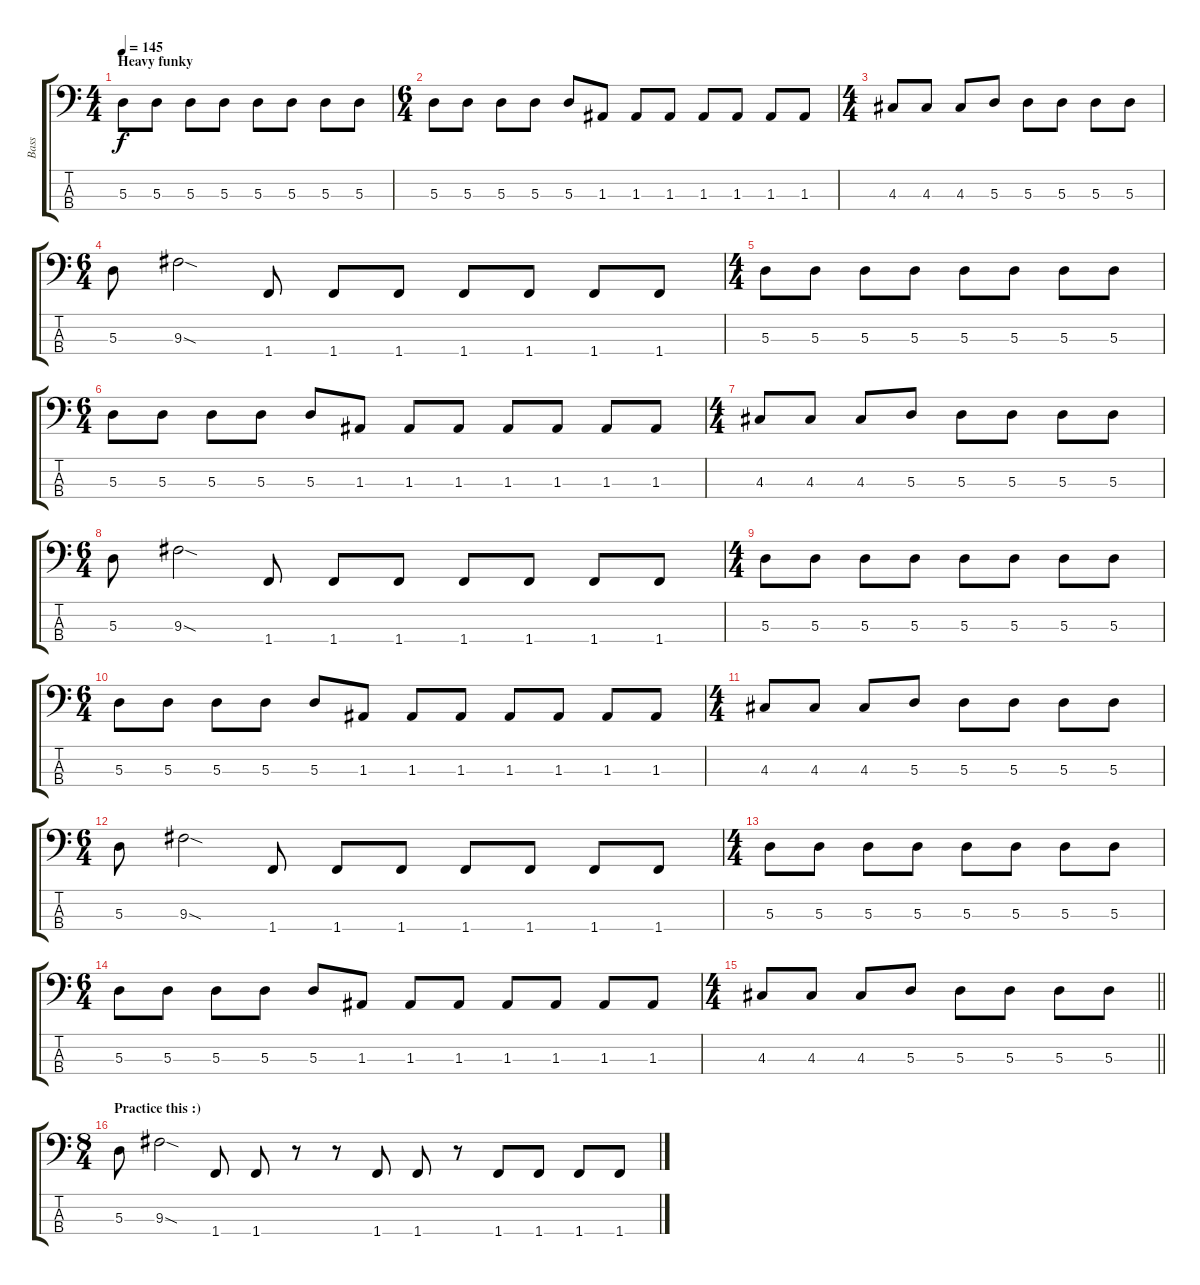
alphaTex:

\track ("Bass" "Bass") {instrument electricbassfinger}
\staff {score tabs}
\tuning (G2 D2 A1 E1) {hide}
\ts (4 4)
\section ("" "Heavy funky")
\tempo 145
\clef f4
\ks c
5.3.8{dy f} 5.3.8 5.3.8 5.3.8 5.3.8 5.3.8 5.3.8 5.3.8 |
\ts (6 4)
5.3.8 5.3.8 5.3.8 5.3.8 5.3.8 1.3.8 1.3.8 1.3.8 1.3.8 1.3.8 1.3.8 1.3.8 |
\ts (4 4)
4.3.8 4.3.8 4.3.8 5.3.8 5.3.8 5.3.8 5.3.8 5.3.8 |
\ts (6 4)
5.3.8 9.3{sod}.2 1.4.8 1.4.8 1.4.8 1.4.8 1.4.8 1.4.8 1.4.8 |
\ts (4 4)
5.3.8 5.3.8 5.3.8 5.3.8 5.3.8 5.3.8 5.3.8 5.3.8 |
\ts (6 4)
5.3.8 5.3.8 5.3.8 5.3.8 5.3.8 1.3.8 1.3.8 1.3.8 1.3.8 1.3.8 1.3.8 1.3.8 |
\ts (4 4)
4.3.8 4.3.8 4.3.8 5.3.8 5.3.8 5.3.8 5.3.8 5.3.8 |
\ts (6 4)
5.3.8 9.3{sod}.2 1.4.8 1.4.8 1.4.8 1.4.8 1.4.8 1.4.8 1.4.8 |
\ts (4 4)
5.3.8 5.3.8 5.3.8 5.3.8 5.3.8 5.3.8 5.3.8 5.3.8 |
\ts (6 4)
5.3.8 5.3.8 5.3.8 5.3.8 5.3.8 1.3.8 1.3.8 1.3.8 1.3.8 1.3.8 1.3.8 1.3.8 |
\ts (4 4)
4.3.8 4.3.8 4.3.8 5.3.8 5.3.8 5.3.8 5.3.8 5.3.8 |
\ts (6 4)
5.3.8 9.3{sod}.2 1.4.8 1.4.8 1.4.8 1.4.8 1.4.8 1.4.8 1.4.8 |
\ts (4 4)
5.3.8 5.3.8 5.3.8 5.3.8 5.3.8 5.3.8 5.3.8 5.3.8 |
\ts (6 4)
5.3.8 5.3.8 5.3.8 5.3.8 5.3.8 1.3.8 1.3.8 1.3.8 1.3.8 1.3.8 1.3.8 1.3.8 |
\ts (4 4)
\barLineRight lightlight
4.3.8 4.3.8 4.3.8 5.3.8 5.3.8 5.3.8 5.3.8 5.3.8 |
\ts (8 4)
\section ("" "Practice this :)")
5.3.8 9.3{sod}.2 1.4.8 1.4.8 r.8 r.8 1.4.8 1.4.8 r.8 1.4.8 1.4.8 1.4.8 1.4.8
